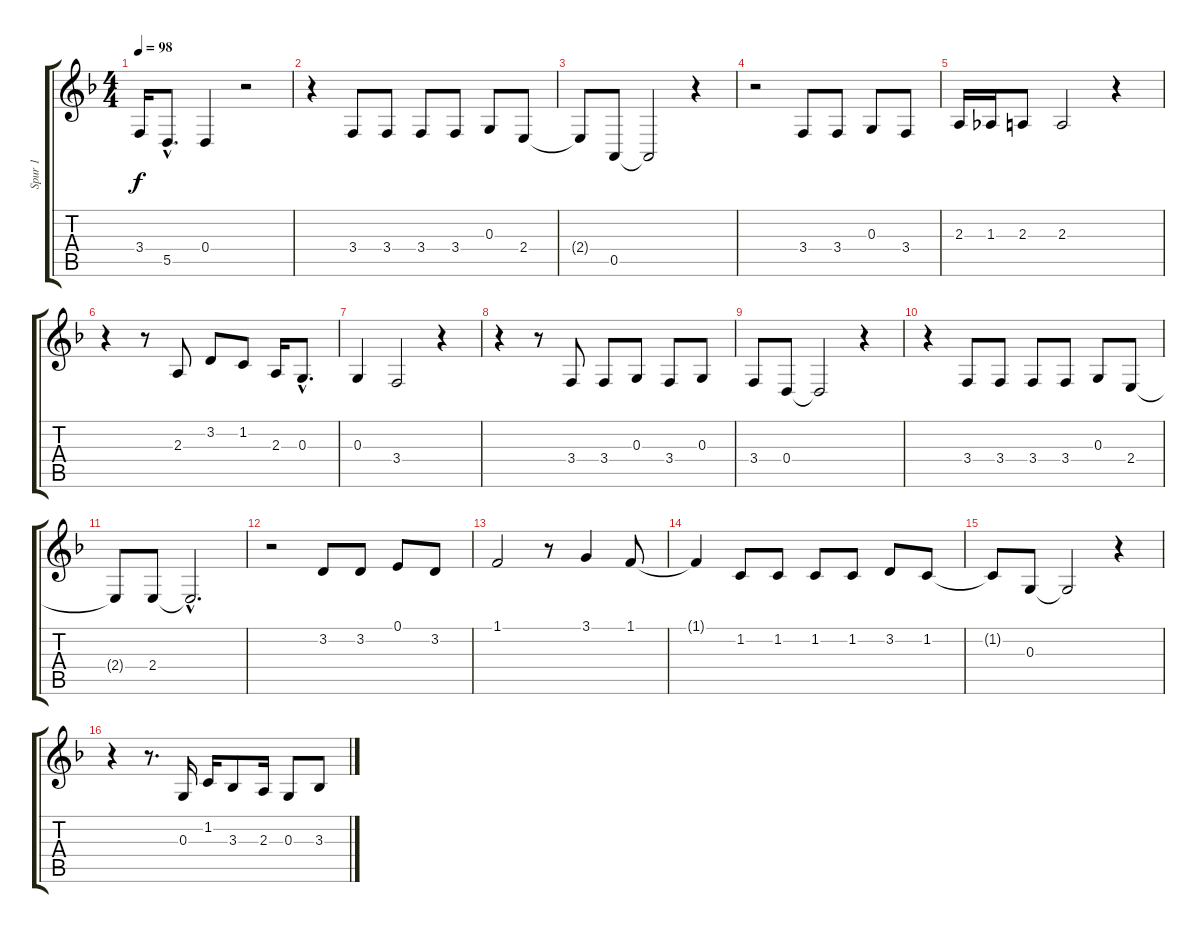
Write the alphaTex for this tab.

\track ("Spur 1" "Spur 1") {instrument lead2sawtooth}
\staff {score tabs}
\tuning (E4 B3 G3 D3 A2 E2) {hide}
\ts (4 4)
\tempo 98
\clef g2
\ks dminor
3.4.16{dy f} 5.5{hac}.8{d} 0.4.4 r.2 |
r.4 3.4.8 3.4.8 3.4.8 3.4.8 0.3.8 2.4.8 |
2.4{t}.8 0.5.8 0.5{t}.2 r.4 |
r.2 3.4.8 3.4.8 0.3.8 3.4.8 |
2.3.16 1.3.16 2.3.8 2.3.2 r.4 |
r.4 r.8 2.3.8 3.2.8 1.2.8 2.3.16 0.3{hac}.8{d} |
0.3.4 3.4.2 r.4 |
r.4 r.8 3.4.8 3.4.8 0.3.8 3.4.8 0.3.8 |
3.4.8 0.4.8 0.4{t}.2 r.4 |
r.4 3.4.8 3.4.8 3.4.8 3.4.8 0.3.8 2.4.8 |
2.4{t}.8 2.4.8 2.4{hac t}.2{d} |
r.2 3.2.8 3.2.8 0.1.8 3.2.8 |
1.1.2 r.8 3.1.4 1.1.8 |
1.1{t}.4 1.2.8 1.2.8 1.2.8 1.2.8 3.2.8 1.2.8 |
1.2{t}.8 0.3.8 0.3{t}.2 r.4 |
r.4 r.8{d} 0.3.16 1.2.16 3.3.8 2.3.16 0.3.8 3.3.8
